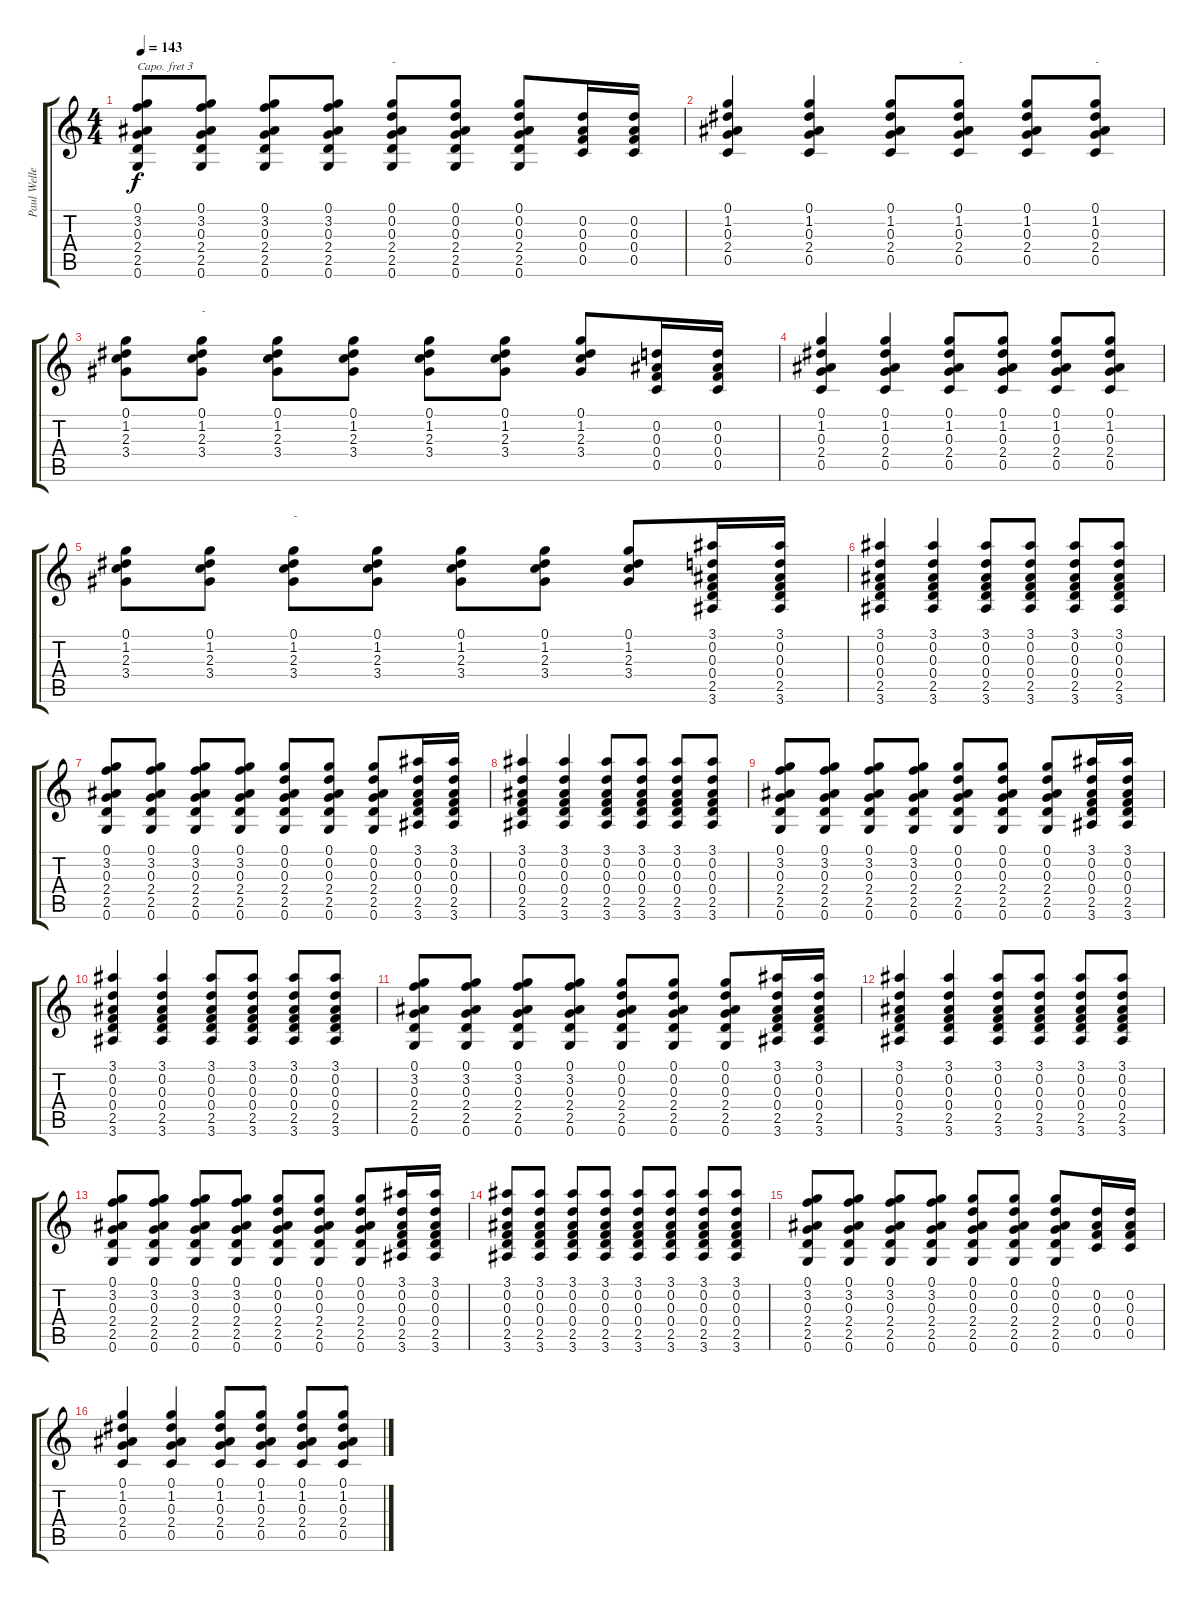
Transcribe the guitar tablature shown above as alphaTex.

\track ("Paul Weller" "Paul Welle") {instrument acousticguitarsteel}
\staff {score tabs}
\capo 3
\tuning (E4 B3 G3 D3 A2 E2) {hide}
\ts (4 4)
\tempo 143
\clef g2
\ks c
(0.1 3.2 0.3 2.4 2.5 0.6).8{dy f} (0.1 3.2 0.3 2.4 2.5 0.6).8 (0.1 3.2 0.3 2.4 2.5 0.6).8 (0.1 3.2 0.3 2.4 2.5 0.6).8 (0.1 0.2 0.3 2.4 2.5 0.6).8{txt "-"} (0.1 0.2 0.3 2.4 2.5 0.6).8 (0.1 0.2 0.3 2.4 2.5 0.6).8 (0.2 0.3 0.4 0.5).16 (0.2 0.3 0.4 0.5).16 |
(0.1 1.2 0.3 2.4 0.5).4 (0.1 1.2 0.3 2.4 0.5).4 (0.1 1.2 0.3 2.4 0.5).8 (0.1 1.2 0.3 2.4 0.5).8{txt "-"} (0.1 1.2 0.3 2.4 0.5).8 (0.1 1.2 0.3 2.4 0.5).8{txt "-"} |
(0.1 1.2 2.3 3.4).8 (0.1 1.2 2.3 3.4).8{txt "-"} (0.1 1.2 2.3 3.4).8 (0.1 1.2 2.3 3.4).8 (0.1 1.2 2.3 3.4).8 (0.1 1.2 2.3 3.4).8 (0.1 1.2 2.3 3.4).8 (0.2 0.3 0.4 0.5).16 (0.2 0.3 0.4 0.5).16 |
(0.1 1.2 0.3 2.4 0.5).4 (0.1 1.2 0.3 2.4 0.5).4 (0.1 1.2 0.3 2.4 0.5).8 (0.1 1.2 0.3 2.4 0.5).8{txt "-"} (0.1 1.2 0.3 2.4 0.5).8 (0.1 1.2 0.3 2.4 0.5).8{txt "-"} |
(0.1 1.2 2.3 3.4).8 (0.1 1.2 2.3 3.4).8 (0.1 1.2 2.3 3.4).8{txt "-"} (0.1 1.2 2.3 3.4).8 (0.1 1.2 2.3 3.4).8 (0.1 1.2 2.3 3.4).8 (0.1 1.2 2.3 3.4).8 (3.1 0.2 0.3 0.4 2.5 3.6).16 (3.1 0.2 0.3 0.4 2.5 3.6).16 |
(3.1 0.2 0.3 0.4 2.5 3.6).4 (3.1 0.2 0.3 0.4 2.5 3.6).4 (3.1 0.2 0.3 0.4 2.5 3.6).8 (3.1 0.2 0.3 0.4 2.5 3.6).8 (3.1 0.2 0.3 0.4 2.5 3.6).8 (3.1 0.2 0.3 0.4 2.5 3.6).8 |
(0.1 3.2 0.3 2.4 2.5 0.6).8 (0.1 3.2 0.3 2.4 2.5 0.6).8 (0.1 3.2 0.3 2.4 2.5 0.6).8 (0.1 3.2 0.3 2.4 2.5 0.6).8 (0.1 0.2 0.3 2.4 2.5 0.6).8 (0.1 0.2 0.3 2.4 2.5 0.6).8 (0.1 0.2 0.3 2.4 2.5 0.6).8 (3.1 0.2 0.3 0.4 2.5 3.6).16 (3.1 0.2 0.3 0.4 2.5 3.6).16 |
(3.1 0.2 0.3 0.4 2.5 3.6).4 (3.1 0.2 0.3 0.4 2.5 3.6).4 (3.1 0.2 0.3 0.4 2.5 3.6).8 (3.1 0.2 0.3 0.4 2.5 3.6).8 (3.1 0.2 0.3 0.4 2.5 3.6).8 (3.1 0.2 0.3 0.4 2.5 3.6).8 |
(0.1 3.2 0.3 2.4 2.5 0.6).8 (0.1 3.2 0.3 2.4 2.5 0.6).8 (0.1 3.2 0.3 2.4 2.5 0.6).8 (0.1 3.2 0.3 2.4 2.5 0.6).8 (0.1 0.2 0.3 2.4 2.5 0.6).8 (0.1 0.2 0.3 2.4 2.5 0.6).8 (0.1 0.2 0.3 2.4 2.5 0.6).8 (3.1 0.2 0.3 0.4 2.5 3.6).16 (3.1 0.2 0.3 0.4 2.5 3.6).16 |
(3.1 0.2 0.3 0.4 2.5 3.6).4 (3.1 0.2 0.3 0.4 2.5 3.6).4 (3.1 0.2 0.3 0.4 2.5 3.6).8 (3.1 0.2 0.3 0.4 2.5 3.6).8 (3.1 0.2 0.3 0.4 2.5 3.6).8 (3.1 0.2 0.3 0.4 2.5 3.6).8 |
(0.1 3.2 0.3 2.4 2.5 0.6).8 (0.1 3.2 0.3 2.4 2.5 0.6).8 (0.1 3.2 0.3 2.4 2.5 0.6).8 (0.1 3.2 0.3 2.4 2.5 0.6).8 (0.1 0.2 0.3 2.4 2.5 0.6).8 (0.1 0.2 0.3 2.4 2.5 0.6).8 (0.1 0.2 0.3 2.4 2.5 0.6).8 (3.1 0.2 0.3 0.4 2.5 3.6).16 (3.1 0.2 0.3 0.4 2.5 3.6).16 |
(3.1 0.2 0.3 0.4 2.5 3.6).4 (3.1 0.2 0.3 0.4 2.5 3.6).4 (3.1 0.2 0.3 0.4 2.5 3.6).8 (3.1 0.2 0.3 0.4 2.5 3.6).8 (3.1 0.2 0.3 0.4 2.5 3.6).8 (3.1 0.2 0.3 0.4 2.5 3.6).8 |
(0.1 3.2 0.3 2.4 2.5 0.6).8 (0.1 3.2 0.3 2.4 2.5 0.6).8 (0.1 3.2 0.3 2.4 2.5 0.6).8 (0.1 3.2 0.3 2.4 2.5 0.6).8 (0.1 0.2 0.3 2.4 2.5 0.6).8 (0.1 0.2 0.3 2.4 2.5 0.6).8 (0.1 0.2 0.3 2.4 2.5 0.6).8 (3.1 0.2 0.3 0.4 2.5 3.6).16 (3.1 0.2 0.3 0.4 2.5 3.6).16 |
(3.1 0.2 0.3 0.4 2.5 3.6).8 (3.1 0.2 0.3 0.4 2.5 3.6).8 (3.1 0.2 0.3 0.4 2.5 3.6).8 (3.1 0.2 0.3 0.4 2.5 3.6).8 (3.1 0.2 0.3 0.4 2.5 3.6).8 (3.1 0.2 0.3 0.4 2.5 3.6).8 (3.1 0.2 0.3 0.4 2.5 3.6).8 (3.1 0.2 0.3 0.4 2.5 3.6).8 |
(0.1 3.2 0.3 2.4 2.5 0.6).8 (0.1 3.2 0.3 2.4 2.5 0.6).8 (0.1 3.2 0.3 2.4 2.5 0.6).8 (0.1 3.2 0.3 2.4 2.5 0.6).8 (0.1 0.2 0.3 2.4 2.5 0.6).8 (0.1 0.2 0.3 2.4 2.5 0.6).8 (0.1 0.2 0.3 2.4 2.5 0.6).8 (0.2 0.3 0.4 0.5).16 (0.2 0.3 0.4 0.5).16 |
(0.1 1.2 0.3 2.4 0.5).4 (0.1 1.2 0.3 2.4 0.5).4 (0.1 1.2 0.3 2.4 0.5).8 (0.1 1.2 0.3 2.4 0.5).8{txt "-"} (0.1 1.2 0.3 2.4 0.5).8 (0.1 1.2 0.3 2.4 0.5).8{txt "-"}
